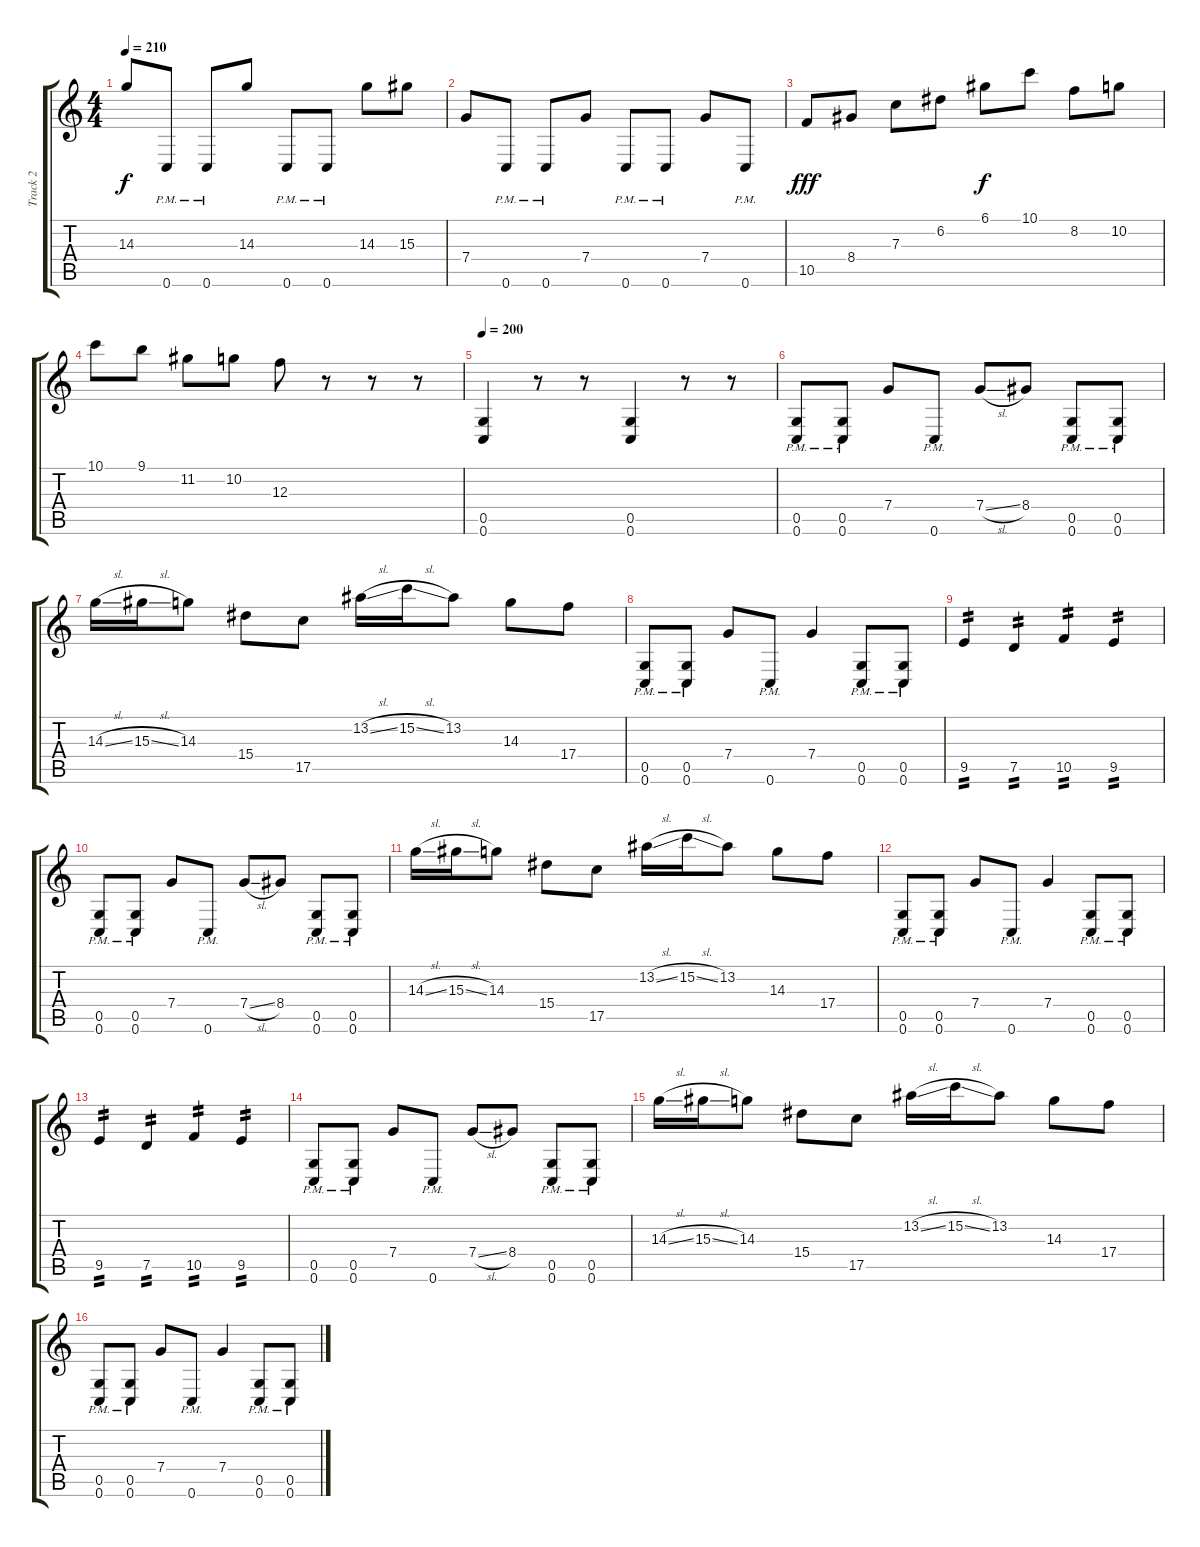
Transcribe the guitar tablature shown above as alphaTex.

\track ("Track 2" "Track 2") {instrument distortionguitar}
\staff {score tabs}
\tuning (D4 A3 F3 C3 G2 C2) {hide}
\ts (4 4)
\tempo 210
\clef g2
\ks c
14.3.8{dy f} 0.6{pm}.8 0.6{pm}.8 14.3.8 0.6{pm}.8 0.6{pm}.8 14.3.8 15.3.8 |
7.4.8 0.6{pm}.8 0.6{pm}.8 7.4.8 0.6{pm}.8 0.6{pm}.8 7.4.8 0.6{pm}.8 |
10.5.8{dy fff} 8.4.8 7.3.8 6.2.8 6.1.8{dy f} 10.1.8 8.2.8 10.2.8 |
10.1.8 9.1.8 11.2.8 10.2.8 12.3.8 r.8 r.8 r.8 |
\tempo 200
(0.5 0.6).4 r.8 r.8 (0.5 0.6).4 r.8 r.8 |
(0.5{pm} 0.6{pm}).8 (0.5{pm} 0.6{pm}).8 7.4.8 0.6{pm}.8 7.4{sl}.8 8.4.8 (0.5{pm} 0.6{pm}).8 (0.5{pm} 0.6{pm}).8 |
14.3{sl}.16 15.3{sl}.16 14.3.8 15.4.8 17.5.8 13.2{sl}.16 15.2{sl}.16 13.2.8 14.3.8 17.4.8 |
(0.5{pm} 0.6{pm}).8 (0.5{pm} 0.6{pm}).8 7.4.8 0.6{pm}.8 7.4.4 (0.5{pm} 0.6{pm}).8 (0.5{pm} 0.6{pm}).8 |
9.5.4{tp 2} 7.5.4{tp 2} 10.5.4{tp 2} 9.5.4{tp 2} |
(0.5{pm} 0.6{pm}).8 (0.5{pm} 0.6{pm}).8 7.4.8 0.6{pm}.8 7.4{sl}.8 8.4.8 (0.5{pm} 0.6{pm}).8 (0.5{pm} 0.6{pm}).8 |
14.3{sl}.16 15.3{sl}.16 14.3.8 15.4.8 17.5.8 13.2{sl}.16 15.2{sl}.16 13.2.8 14.3.8 17.4.8 |
(0.5{pm} 0.6{pm}).8 (0.5{pm} 0.6{pm}).8 7.4.8 0.6{pm}.8 7.4.4 (0.5{pm} 0.6{pm}).8 (0.5{pm} 0.6{pm}).8 |
9.5.4{tp 2} 7.5.4{tp 2} 10.5.4{tp 2} 9.5.4{tp 2} |
(0.5{pm} 0.6{pm}).8 (0.5{pm} 0.6{pm}).8 7.4.8 0.6{pm}.8 7.4{sl}.8 8.4.8 (0.5{pm} 0.6{pm}).8 (0.5{pm} 0.6{pm}).8 |
14.3{sl}.16 15.3{sl}.16 14.3.8 15.4.8 17.5.8 13.2{sl}.16 15.2{sl}.16 13.2.8 14.3.8 17.4.8 |
(0.5{pm} 0.6{pm}).8 (0.5{pm} 0.6{pm}).8 7.4.8 0.6{pm}.8 7.4.4 (0.5{pm} 0.6{pm}).8 (0.5{pm} 0.6{pm}).8
